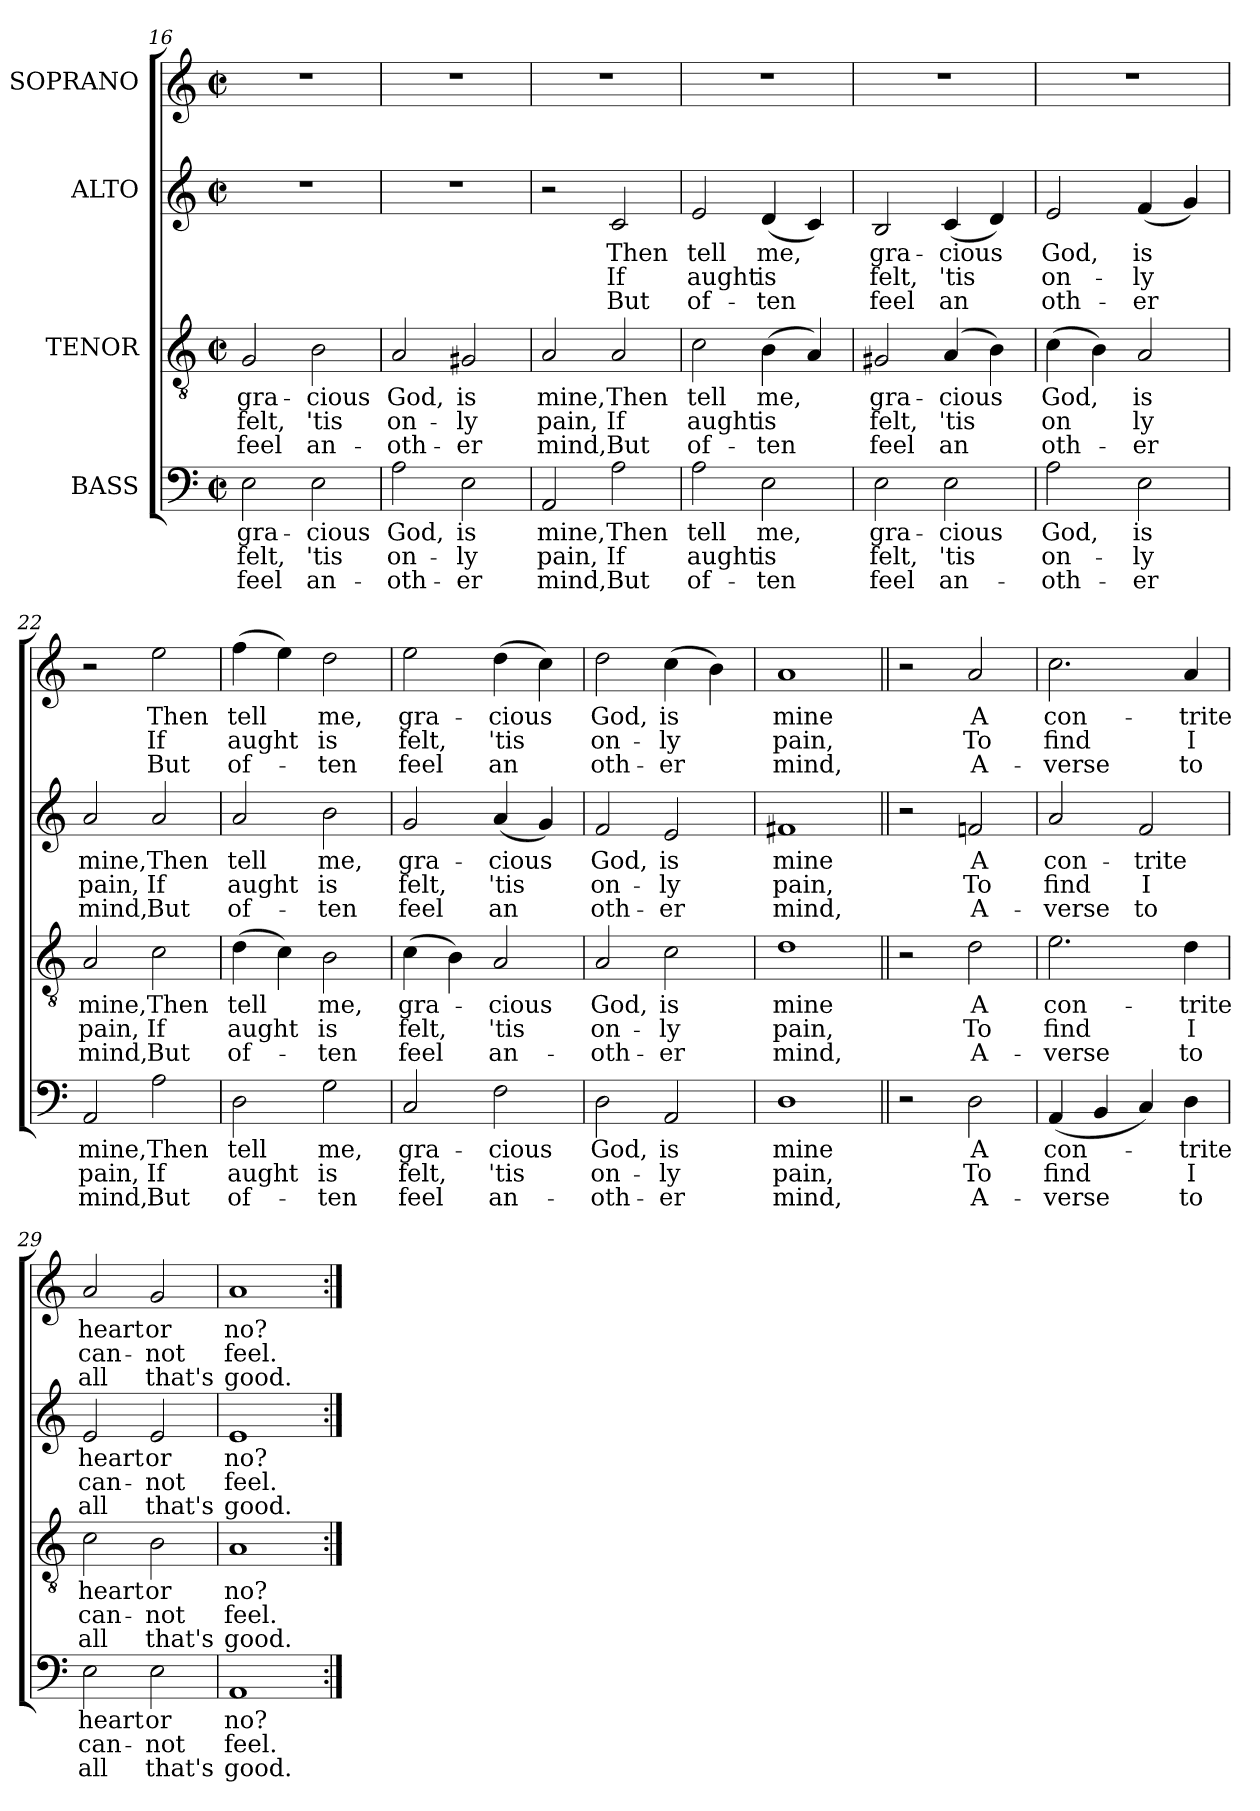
**kern	**text	**text	**text	**kern	**text	**text	**text	**kern	**text	**text	**text	**kern	**text	**text	**text
*part4	*part4	*part4	*part4	*part3	*part3	*part3	*part3	*part2	*part2	*part2	*part2	*part1	*part1	*part1	*part1
*staff4	*staff4	*staff4	*staff4	*staff3	*staff3	*staff3	*staff3	*staff2	*staff2	*staff2	*staff2	*staff1	*staff1	*staff1	*staff1
*I"BASS	*	*	*	*I"TENOR	*	*	*	*I"ALTO	*	*	*	*I"SOPRANO	*	*	*
!!LO:PB:g=z
*clefF4	*	*	*	*clefGv2	*	*	*	*clefG2	*	*	*	*clefG2	*	*	*
*k[]	*	*	*	*k[]	*	*	*	*k[]	*	*	*	*k[]	*	*	*
*C:	*	*	*	*C:	*	*	*	*C:	*	*	*	*C:	*	*	*
*M2/2	*	*	*	*M2/2	*	*	*	*M2/2	*	*	*	*M2/2	*	*	*
*met(c|)	*	*	*	*met(c|)	*	*	*	*met(c|)	*	*	*	*met(c|)	*	*	*
=16	=16	=16	=16	=16	=16	=16	=16	=16	=16	=16	=16	=16	=16	=16	=16
!	!LO:LY:b:cj	!LO:LY:b:cj	!LO:LY:b:cj	!	!LO:LY:b:cj	!LO:LY:b:cj	!LO:LY:b:cj	!	!	!	!	!	!	!	!
2E\	gra-	-felt,	feel	2G/	gra-	-felt,	feel	1r	.	.	.	1r	.	.	.
!	!LO:LY:b:cj	!LO:LY:b:cj	!LO:LY:b:cj	!	!LO:LY:b:cj	!LO:LY:b:cj	!LO:LY:b:cj	!	!	!	!	!	!	!	!
2E\	cious	'tis	an-	2B\	cious	'tis	an-	.	.	.	.	.	.	.	.
=17	=17	=17	=17	=17	=17	=17	=17	=17	=17	=17	=17	=17	=17	=17	=17
!	!LO:LY:b:cj	!LO:LY:b:cj	!LO:LY:b:cj	!	!LO:LY:b:cj	!LO:LY:b:cj	!LO:LY:b:cj	!	!	!	!	!	!	!	!
2A\	-God,	on-	-oth-	2A/	-God,	on-	-oth-	1r	.	.	.	1r	.	.	.
!	!LO:LY:b:cj	!LO:LY:b:cj	!LO:LY:b:cj	!	!LO:LY:b:cj	!LO:LY:b:cj	!LO:LY:b:cj	!	!	!	!	!	!	!	!
2E\	-is	ly	er	2G#X/	-is	ly	er	.	.	.	.	.	.	.	.
=18	=18	=18	=18	=18	=18	=18	=18	=18	=18	=18	=18	=18	=18	=18	=18
!	!LO:LY:b:cj	!LO:LY:b:cj	!LO:LY:b:cj	!	!LO:LY:b:cj	!LO:LY:b:cj	!LO:LY:b:cj	!	!	!	!	!	!	!	!
2AA/	mine,	pain,	mind,	2A/	mine,	pain,	mind,	2r	.	.	.	1r	.	.	.
!	!LO:LY:b:cj	!LO:LY:b:cj	!LO:LY:b:cj	!	!LO:LY:b:cj	!LO:LY:b:cj	!LO:LY:b:cj	!	!LO:LY:b:cj	!LO:LY:b:cj	!LO:LY:b:cj	!	!	!	!
2A\	Then	If	But	2A/	Then	If	But	2c/	Then	If	But	.	.	.	.
=19	=19	=19	=19	=19	=19	=19	=19	=19	=19	=19	=19	=19	=19	=19	=19
!	!LO:LY:b:cj	!LO:LY:b:cj	!LO:LY:b:cj	!	!LO:LY:b:cj	!LO:LY:b:cj	!LO:LY:b:cj	!	!LO:LY:b:cj	!LO:LY:b:cj	!LO:LY:b:cj	!	!	!	!
2A\	tell	aught	of-	2c\	tell	aught	of-	2e/	tell	aught	of-	1r	.	.	.
!	!LO:LY:b:cj	!LO:LY:b:cj	!LO:LY:b:cj	!	!LO:LY:b:cj	!LO:LY:b:cj	!LO:LY:b:cj	!	!LO:LY:b:cj	!LO:LY:b:cj	!LO:LY:b:cj	!	!	!	!
2E\	-me,	is	ten	(>4B\	-me,	is	ten	(<4d/	-me,	is	ten	.	.	.	.
!	!	!	!	!	!LO:LY:b:cj	!LO:LY:b:cj	!LO:LY:b:cj	!	!LO:LY:b:cj	!LO:LY:b:cj	!LO:LY:b:cj	!	!	!	!
.	.	.	.	4A/)	.	.	.	4c/)	.	.	.	.	.	.	.
=20	=20	=20	=20	=20	=20	=20	=20	=20	=20	=20	=20	=20	=20	=20	=20
!	!LO:LY:b:cj	!LO:LY:b:cj	!LO:LY:b:cj	!	!LO:LY:b:cj	!LO:LY:b:cj	!LO:LY:b:cj	!	!LO:LY:b:cj	!LO:LY:b:cj	!LO:LY:b:cj	!	!	!	!
2E\	gra-	-felt,	feel	2G#X/	gra-	-felt,	feel	2B/	gra-	-felt,	feel	1r	.	.	.
!	!LO:LY:b:cj	!LO:LY:b:cj	!LO:LY:b:cj	!	!LO:LY:b:cj	!LO:LY:b:cj	!LO:LY:b:cj	!	!LO:LY:b:cj	!LO:LY:b:cj	!LO:LY:b:cj	!	!	!	!
2E\	cious	'tis	an-	(>4A/	cious	'tis	an-	(<4c/	cious	'tis	an-	.	.	.	.
!	!	!	!	!	!LO:LY:b:cj	!LO:LY:b:cj	!LO:LY:b:cj	!	!LO:LY:b:cj	!LO:LY:b:cj	!LO:LY:b:cj	!	!	!	!
.	.	.	.	4B\)	-	.	-	4d/)	-	.	-	.	.	.	.
=21	=21	=21	=21	=21	=21	=21	=21	=21	=21	=21	=21	=21	=21	=21	=21
!	!LO:LY:b:cj	!LO:LY:b:cj	!LO:LY:b:cj	!	!LO:LY:b:cj	!LO:LY:b:cj	!LO:LY:b:cj	!	!LO:LY:b:cj	!LO:LY:b:cj	!LO:LY:b:cj	!	!	!	!
2A\	-God,	on-	-oth-	(>4c\	-God,	on-	-oth-	2e/	-God,	on-	-oth-	1r	.	.	.
!	!	!	!	!	!LO:LY:b:cj	!LO:LY:b:cj	!LO:LY:b:cj	!	!	!	!	!	!	!	!
.	.	.	.	4B\)	--	-	.	.	.	.	.	.	.	.	.
!	!LO:LY:b:cj	!LO:LY:b:cj	!LO:LY:b:cj	!	!LO:LY:b:cj	!LO:LY:b:cj	!LO:LY:b:cj	!	!LO:LY:b:cj	!LO:LY:b:cj	!LO:LY:b:cj	!	!	!	!
2E\	-is	ly	er	2A/	is	ly	er	(<4f/	-is	ly	er	.	.	.	.
!	!	!	!	!	!	!	!	!	!LO:LY:b:cj	!LO:LY:b:cj	!LO:LY:b:cj	!	!	!	!
.	.	.	.	.	.	.	.	4g/)	.	.	.	.	.	.	.
=22	=22	=22	=22	=22	=22	=22	=22	=22	=22	=22	=22	=22	=22	=22	=22
!	!LO:LY:b:cj	!LO:LY:b:cj	!LO:LY:b:cj	!	!LO:LY:b:cj	!LO:LY:b:cj	!LO:LY:b:cj	!	!LO:LY:b:cj	!LO:LY:b:cj	!LO:LY:b:cj	!	!	!	!
2AA/	mine,	pain,	mind,	2A/	mine,	pain,	mind,	2a/	mine,	pain,	mind,	2r	.	.	.
!	!LO:LY:b:cj	!LO:LY:b:cj	!LO:LY:b:cj	!	!LO:LY:b:cj	!LO:LY:b:cj	!LO:LY:b:cj	!	!LO:LY:b:cj	!LO:LY:b:cj	!LO:LY:b:cj	!	!LO:LY:b:rj	!LO:LY:b:rj	!LO:LY:b:rj
2A\	Then	If	But	2c\	Then	If	But	2a/	Then	If	But	2ee\	Then	If	But
!!LO:LB:g=z
=23	=23	=23	=23	=23	=23	=23	=23	=23	=23	=23	=23	=23	=23	=23	=23
!	!LO:LY:b:cj	!LO:LY:b:cj	!LO:LY:b:cj	!	!LO:LY:b:cj	!LO:LY:b:cj	!LO:LY:b:cj	!	!LO:LY:b:cj	!LO:LY:b:cj	!LO:LY:b:cj	!	!LO:LY:b:rj	!LO:LY:b:rj	!LO:LY:b:rj
2D\	tell	aught	of-	(>4d\	tell	aught	of-	2a/	tell	aught	of-	(>4ff\	tell	aught	of-
!	!	!	!	!	!LO:LY:b:cj	!LO:LY:b:cj	!LO:LY:b:cj	!	!	!	!	!	!LO:LY:b:rj	!LO:LY:b:rj	!LO:LY:b:rj
.	.	.	.	4c\)	--	-	.	.	.	.	.	4ee\)	--	-	.
!	!LO:LY:b:cj	!LO:LY:b:cj	!LO:LY:b:cj	!	!LO:LY:b:cj	!LO:LY:b:cj	!LO:LY:b:cj	!	!LO:LY:b:cj	!LO:LY:b:cj	!LO:LY:b:cj	!	!LO:LY:b:rj	!LO:LY:b:rj	!LO:LY:b:rj
2G\	-me,	is	ten	2B\	me,	is	ten	2b\	-me,	is	ten	2dd\	me,	is	ten
=24	=24	=24	=24	=24	=24	=24	=24	=24	=24	=24	=24	=24	=24	=24	=24
!	!LO:LY:b:cj	!LO:LY:b:cj	!LO:LY:b:cj	!	!LO:LY:b:cj	!LO:LY:b:cj	!LO:LY:b:cj	!	!LO:LY:b:cj	!LO:LY:b:cj	!LO:LY:b:cj	!	!LO:LY:b:rj	!LO:LY:b:rj	!LO:LY:b:rj
2C/	gra-	-felt,	feel	(>4c\	gra-	-felt,	feel	2g/	gra-	-felt,	feel	2ee\	gra-	-felt,	feel
!	!	!	!	!	!LO:LY:b:cj	!LO:LY:b:cj	!LO:LY:b:cj	!	!	!	!	!	!	!	!
.	.	.	.	4B\)	.	.	.	.	.	.	.	.	.	.	.
!	!LO:LY:b:cj	!LO:LY:b:cj	!LO:LY:b:cj	!	!LO:LY:b:cj	!LO:LY:b:cj	!LO:LY:b:cj	!	!LO:LY:b:cj	!LO:LY:b:cj	!LO:LY:b:cj	!	!LO:LY:b:rj	!LO:LY:b:rj	!LO:LY:b:rj
2F\	cious	'tis	an-	2A/	cious	'tis	an-	(<4a/	cious	'tis	an-	(>4dd\	cious	'tis	an-
!	!	!	!	!	!	!	!	!	!LO:LY:b:cj	!LO:LY:b:cj	!LO:LY:b:cj	!	!LO:LY:b:rj	!LO:LY:b:rj	!LO:LY:b:rj
.	.	.	.	.	.	.	.	4g/)	-	.	-	4cc\)	-	.	-
=25	=25	=25	=25	=25	=25	=25	=25	=25	=25	=25	=25	=25	=25	=25	=25
!	!LO:LY:b:cj	!LO:LY:b:cj	!LO:LY:b:cj	!	!LO:LY:b:cj	!LO:LY:b:cj	!LO:LY:b:cj	!	!LO:LY:b:cj	!LO:LY:b:cj	!LO:LY:b:cj	!	!LO:LY:b:rj	!LO:LY:b:rj	!LO:LY:b:rj
2D\	-God,	on-	-oth-	2A/	-God,	on-	-oth-	2f/	-God,	on-	-oth-	2dd\	-God,	on-	-oth-
!	!LO:LY:b:cj	!LO:LY:b:cj	!LO:LY:b:cj	!	!LO:LY:b:cj	!LO:LY:b:cj	!LO:LY:b:cj	!	!LO:LY:b:cj	!LO:LY:b:cj	!LO:LY:b:cj	!	!LO:LY:b:rj	!LO:LY:b:rj	!LO:LY:b:rj
2AA/	-is	ly	er	2c\	-is	ly	er	2e/	-is	ly	er	(>4cc\	-is	ly	er
!	!	!	!	!	!	!	!	!	!	!	!	!	!LO:LY:b:rj	!LO:LY:b:rj	!LO:LY:b:rj
.	.	.	.	.	.	.	.	.	.	.	.	4b\)	.	.	.
=26	=26	=26	=26	=26	=26	=26	=26	=26	=26	=26	=26	=26	=26	=26	=26
!	!LO:LY:b:cj	!LO:LY:b:cj	!LO:LY:b:cj	!	!LO:LY:b:cj	!LO:LY:b:cj	!LO:LY:b:cj	!	!LO:LY:b:cj	!LO:LY:b:cj	!LO:LY:b:cj	!	!LO:LY:b:rj	!LO:LY:b:rj	!LO:LY:b:rj
1D	mine	pain,	mind,	1d	mine	pain,	mind,	1f#X	mine	pain,	mind,	1a	mine	pain,	mind,
=27||	=27||	=27||	=27||	=27||	=27||	=27||	=27||	=27||	=27||	=27||	=27||	=27||	=27||	=27||	=27||
2r	.	.	.	2r	.	.	.	2r	.	.	.	2r	.	.	.
!	!LO:LY:b:cj	!LO:LY:b:cj	!LO:LY:b:cj	!	!LO:LY:b:cj	!LO:LY:b:cj	!LO:LY:b:cj	!	!LO:LY:b:cj	!LO:LY:b:cj	!LO:LY:b:cj	!	!LO:LY:b:rj	!LO:LY:b:rj	!LO:LY:b:rj
2D\	A	To	A-	2d\	A	To	A-	2fn/	A	To	A-	2a/	A	To	A-
=28	=28	=28	=28	=28	=28	=28	=28	=28	=28	=28	=28	=28	=28	=28	=28
!	!LO:LY:b:cj	!LO:LY:b:cj	!LO:LY:b:cj	!	!LO:LY:b:cj	!LO:LY:b:cj	!LO:LY:b:cj	!	!LO:LY:b:cj	!LO:LY:b:cj	!LO:LY:b:cj	!	!LO:LY:b:rj	!LO:LY:b:rj	!LO:LY:b:rj
(<4AA/	-con-	-find	verse	2.e\	-con-	-find	verse	2a/	-con-	-find	verse	2.cc\	-con-	-find	verse
!	!LO:LY:b:cj	!LO:LY:b:cj	!LO:LY:b:cj	!	!	!	!	!	!	!	!	!	!	!	!
4BB/	.	.	.	.	.	.	.	.	.	.	.	.	.	.	.
!	!LO:LY:b:cj	!LO:LY:b:cj	!LO:LY:b:cj	!	!	!	!	!	!LO:LY:b:cj	!LO:LY:b:cj	!LO:LY:b:cj	!	!	!	!
4C/)	.	.	.	.	.	.	.	2f/	trite	I	to	.	.	.	.
!	!LO:LY:b:cj	!LO:LY:b:cj	!LO:LY:b:cj	!	!LO:LY:b:cj	!LO:LY:b:cj	!LO:LY:b:cj	!	!	!	!	!	!LO:LY:b:rj	!LO:LY:b:rj	!LO:LY:b:rj
4D\	trite	I	to	4d\	trite	I	to	.	.	.	.	4a/	trite	I	to
=29	=29	=29	=29	=29	=29	=29	=29	=29	=29	=29	=29	=29	=29	=29	=29
!	!LO:LY:b:cj	!LO:LY:b:cj	!LO:LY:b:cj	!	!LO:LY:b:cj	!LO:LY:b:cj	!LO:LY:b:cj	!	!LO:LY:b:cj	!LO:LY:b:cj	!LO:LY:b:cj	!	!LO:LY:b:rj	!LO:LY:b:rj	!LO:LY:b:rj
2E\	heart	can-	-all	2c\	heart	can-	-all	2e/	heart	can-	-all	2a/	heart	can-	-all
!	!LO:LY:b:cj	!LO:LY:b:cj	!LO:LY:b:cj	!	!LO:LY:b:cj	!LO:LY:b:cj	!LO:LY:b:cj	!	!LO:LY:b:cj	!LO:LY:b:cj	!LO:LY:b:cj	!	!LO:LY:b:rj	!LO:LY:b:rj	!LO:LY:b:rj
2E\	or	not	that's	2B\	or	not	that's	2e/	or	not	that's	2g/	or	not	that's
=30	=30	=30	=30	=30	=30	=30	=30	=30	=30	=30	=30	=30	=30	=30	=30
!	!LO:LY:b:cj	!LO:LY:b:cj	!LO:LY:b:cj	!	!LO:LY:b:cj	!LO:LY:b:cj	!LO:LY:b:cj	!	!LO:LY:b:cj	!LO:LY:b:cj	!LO:LY:b:cj	!	!LO:LY:b:rj	!LO:LY:b:rj	!LO:LY:b:rj
1AA	no?	feel.	good.	1A	no?	feel.	good.	1e	no?	feel.	good.	1a	no?	feel.	good.
=:|!	=:|!	=:|!	=:|!	=:|!	=:|!	=:|!	=:|!	=:|!	=:|!	=:|!	=:|!	=:|!	=:|!	=:|!	=:|!
*-	*-	*-	*-	*-	*-	*-	*-	*-	*-	*-	*-	*-	*-	*-	*-
